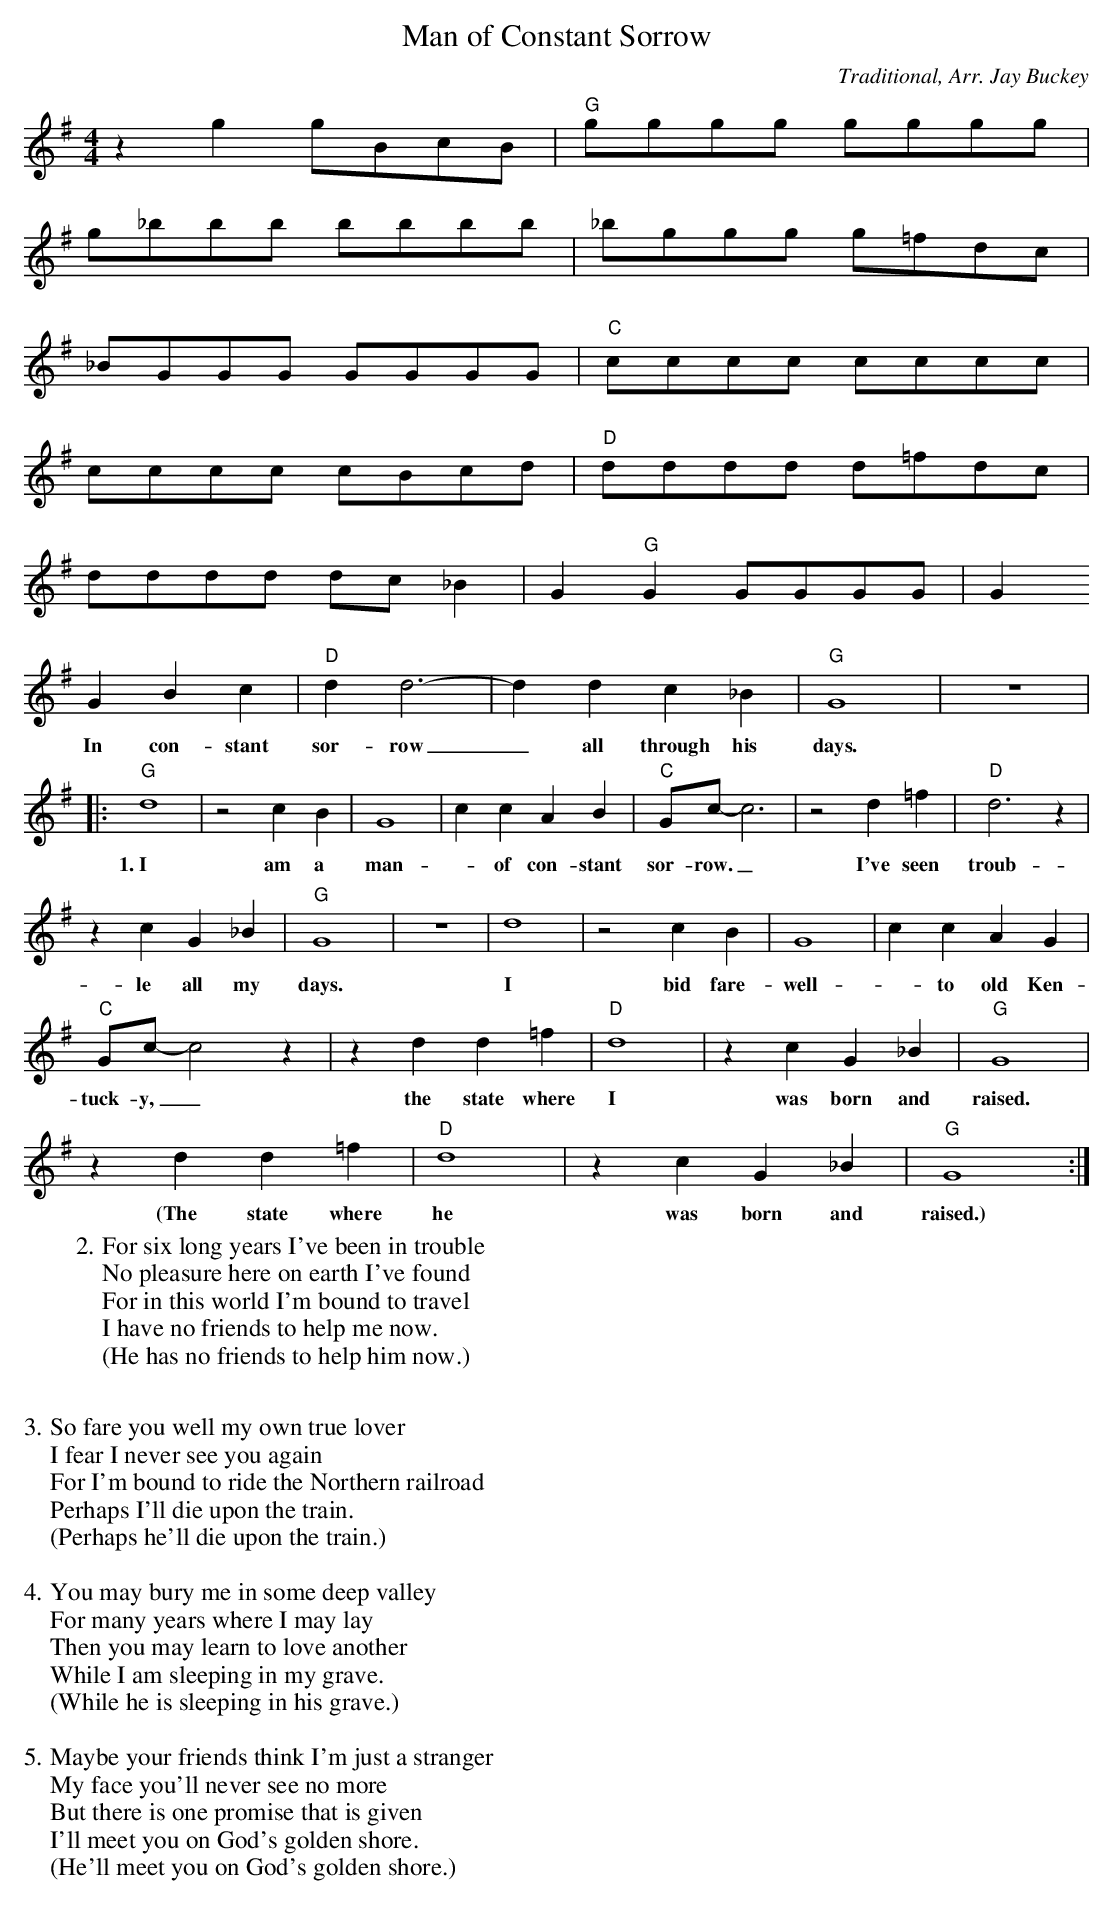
X:1
T:Man of Constant Sorrow
C:Traditional, Arr. Jay Buckey
M:4/4
L:1/4
K:G
z g g/2B/2c/2B/2 | "G"g/2g/2g/2g/2 g/2g/2g/2g/2 |
g/2_b/2b/2b/2 b/2b/2b/2b/2 | _b/2g/2g/2g/2 g/2=f/2d/2c/2 |
_B/2G/2G/2G/2 G/2G/2G/2G/2 | "C"c/2c/2c/2c/2 c/2c/2c/2c/2 |
c/2c/2c/2c/2 c/2B/2c/2d/2 | "D"d/2d/2d/2d/2 d/2=f/2d/2c/2 |
d/2d/2d/2d/2 d/2c/2 _B | G "G"G G/2G/2G/2G/2 | G
G B c | "D"d d3- | d d c _B | "G"G4 | z4 |:
w:In con-stant sor-row_ all through his days.
"G"d4 | z2 c B | G4 | c c A B | "C"G/2c/2-c3 | z2 d =f | "D"d3 z |
w:1.~I am a man - of con-stant sor-row._ I've seen troub-
z c G _B | "G"G4 | z4 | d4 | z2 c B | G4 | c c A G |
w:le all my days. I bid fare-well - to old Ken-
"C"G/2c/2-c2 z | z d d =f | "D"d4 | z c G _B | "G"G4 |
w:tuck-y,_ the state where I was born and raised.
z d d =f | "D"d4 | z c G _B | "G"G4 :|
w:(The state where he was born and raised.)
W:2. For six long years I've been in trouble
W:No pleasure here on earth I've found
W:For in this world I'm bound to travel
W:I have no friends to help me now.
W:(He has no friends to help him now.)
W:
W:3. So fare you well my own true lover
W:I fear I never see you again
W:For I'm bound to ride the Northern railroad
W:Perhaps I'll die upon the train.
W:(Perhaps he'll die upon the train.)
W:
W:4. You may bury me in some deep valley
W:For many years where I may lay
W:Then you may learn to love another
W:While I am sleeping in my grave.
W:(While he is sleeping in his grave.)
W:
W:5. Maybe your friends think I'm just a stranger
W:My face you'll never see no more
W:But there is one promise that is given
W:I'll meet you on God's golden shore.
W:(He'll meet you on God's golden shore.)
